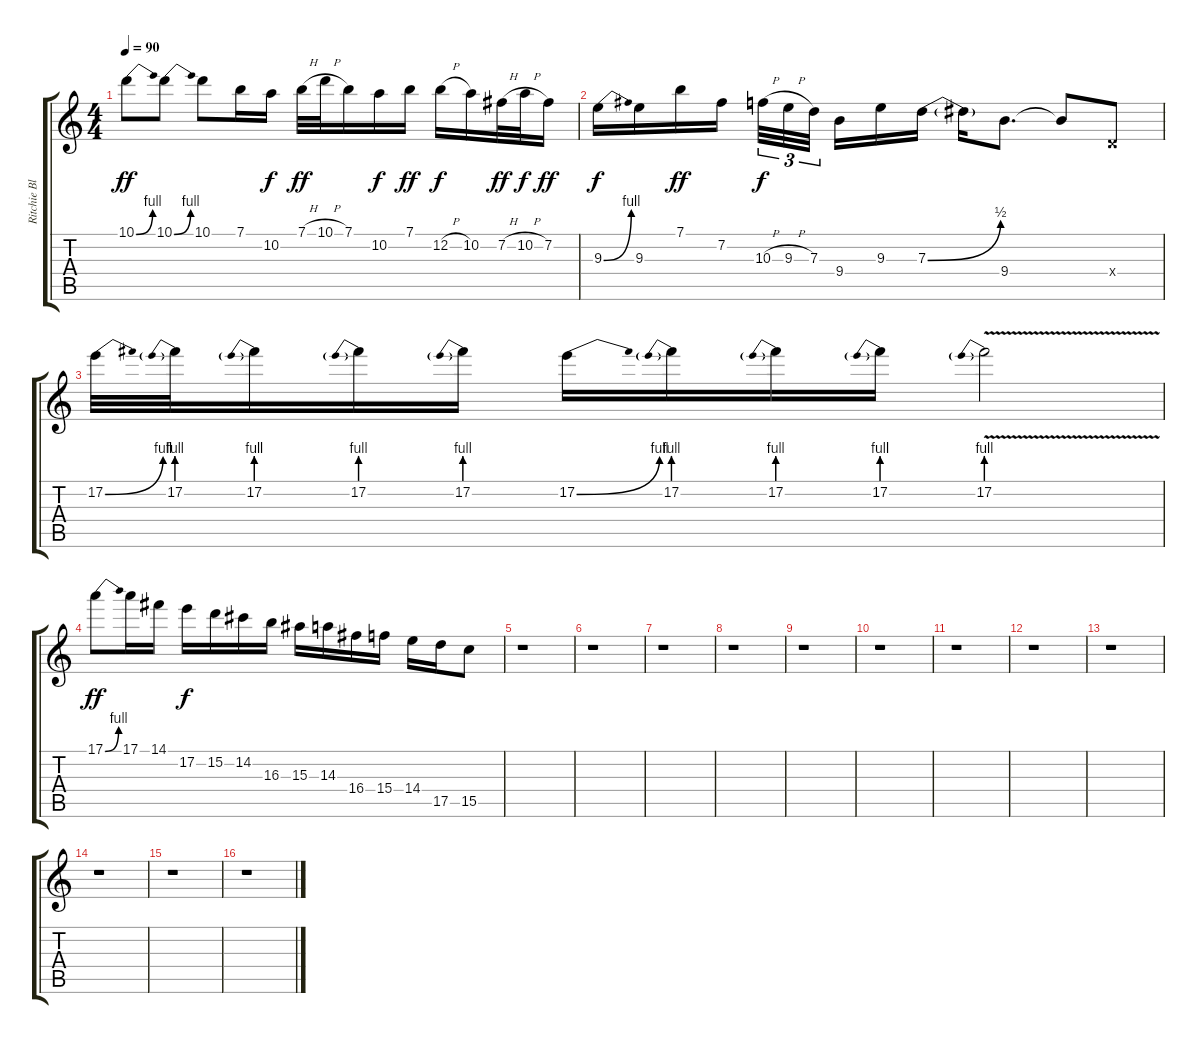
\track ("Ritchie Blackmore (Guitar 2)" "Ritchie Bl") {instrument overdrivenguitar}
\staff {score tabs}
\tuning (E4 B3 G3 D3 A2 E2) {hide}
\ts (4 4)
\tempo 90
\clef g2
\ks c
10.1{be (bend 0 0 60 4)}.8{dy ff} 10.1{be (bend 0 0 60 4)}.8 10.1.8 7.1.16 10.2.16{dy f} 7.1{h}.32{dy ff} 10.1{h}.32 7.1.16 10.2.16{dy f} 7.1.16{dy ff} 12.2{h}.16{dy f} 10.2.16 7.2{h}.32{dy ff} 10.2{h}.32{dy f} 7.2.16{dy ff} |
9.3{be (bend 0 0 60 4)}.16{dy f} 9.3.16 7.1.16{dy ff} 7.2.16 10.3{h}.32{tu (3 2) dy f} 9.3{h}.32{tu (3 2)} 7.3.32{tu (3 2) beam splitsecondary} 9.4.16 9.3.16 7.3{be (bend 0 0 60 2)}.16 7.3{t}.16 9.4.8{d} 9.4{t}.8 0.4{x}.8 |
17.2{be (bend 0 0 60 4)}.32 17.2{be (prebend 0 4 60 4)}.32 17.2{be (prebend 0 4 60 4)}.16 17.2{be (prebend 0 4 60 4)}.16 17.2{be (prebend 0 4 60 4)}.16 17.2{be (bend 0 0 60 4)}.16 17.2{be (prebend 0 4 60 4)}.16 17.2{be (prebend 0 4 60 4)}.16 17.2{be (prebend 0 4 60 4)}.16 17.2{be (prebend 0 4 60 4) v}.2 |
17.1{be (bend 0 0 60 4)}.8{dy ff} 17.1.16 14.1.16 17.2.16{dy f} 15.2.16 14.2.16 16.3.16 15.3.16 14.3.16 16.4.16 15.4.16 14.4.16 17.5.16 15.5.8 |
r.1 |
r.1 |
r.1 |
r.1 |
r.1 |
r.1 |
r.1 |
r.1 |
r.1 |
r.1 |
r.1 |
r.1
